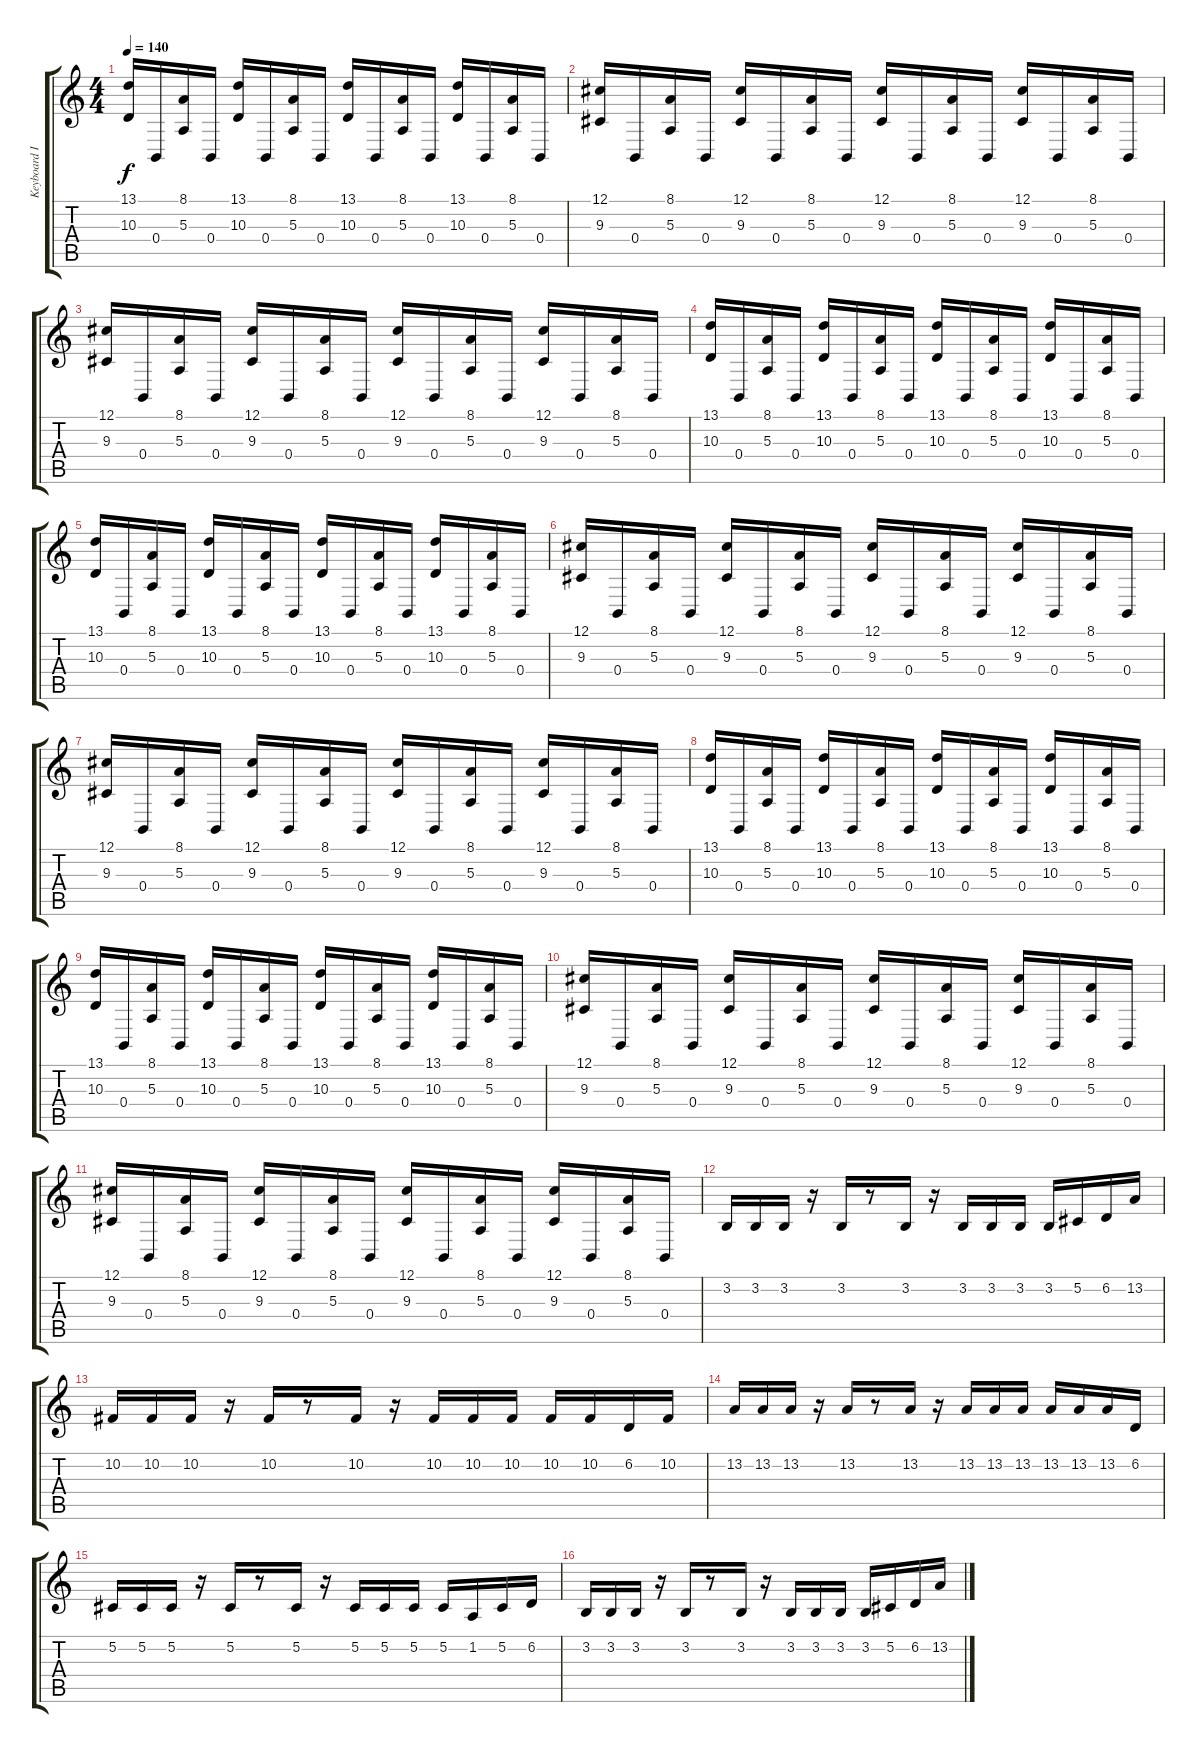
\track ("Keyboard IV" "Keyboard I") {instrument lead2sawtooth}
\staff {score tabs}
\tuning (Db4 Ab3 E3 B2 Gb2 B1) {hide}
\ts (4 4)
\tempo 140
\clef g2
\ks c
(13.1 10.3).16{dy f} 0.4.16 (8.1 5.3).16 0.4.16 (13.1 10.3).16 0.4.16 (8.1 5.3).16 0.4.16 (13.1 10.3).16 0.4.16 (8.1 5.3).16 0.4.16 (13.1 10.3).16 0.4.16 (8.1 5.3).16 0.4.16 |
(12.1 9.3).16 0.4.16 (8.1 5.3).16 0.4.16 (12.1 9.3).16 0.4.16 (8.1 5.3).16 0.4.16 (12.1 9.3).16 0.4.16 (8.1 5.3).16 0.4.16 (12.1 9.3).16 0.4.16 (8.1 5.3).16 0.4.16 |
(12.1 9.3).16 0.4.16 (8.1 5.3).16 0.4.16 (12.1 9.3).16 0.4.16 (8.1 5.3).16 0.4.16 (12.1 9.3).16 0.4.16 (8.1 5.3).16 0.4.16 (12.1 9.3).16 0.4.16 (8.1 5.3).16 0.4.16 |
(13.1 10.3).16 0.4.16 (8.1 5.3).16 0.4.16 (13.1 10.3).16 0.4.16 (8.1 5.3).16 0.4.16 (13.1 10.3).16 0.4.16 (8.1 5.3).16 0.4.16 (13.1 10.3).16 0.4.16 (8.1 5.3).16 0.4.16 |
(13.1 10.3).16 0.4.16 (8.1 5.3).16 0.4.16 (13.1 10.3).16 0.4.16 (8.1 5.3).16 0.4.16 (13.1 10.3).16 0.4.16 (8.1 5.3).16 0.4.16 (13.1 10.3).16 0.4.16 (8.1 5.3).16 0.4.16 |
(12.1 9.3).16 0.4.16 (8.1 5.3).16 0.4.16 (12.1 9.3).16 0.4.16 (8.1 5.3).16 0.4.16 (12.1 9.3).16 0.4.16 (8.1 5.3).16 0.4.16 (12.1 9.3).16 0.4.16 (8.1 5.3).16 0.4.16 |
(12.1 9.3).16 0.4.16 (8.1 5.3).16 0.4.16 (12.1 9.3).16 0.4.16 (8.1 5.3).16 0.4.16 (12.1 9.3).16 0.4.16 (8.1 5.3).16 0.4.16 (12.1 9.3).16 0.4.16 (8.1 5.3).16 0.4.16 |
(13.1 10.3).16 0.4.16 (8.1 5.3).16 0.4.16 (13.1 10.3).16 0.4.16 (8.1 5.3).16 0.4.16 (13.1 10.3).16 0.4.16 (8.1 5.3).16 0.4.16 (13.1 10.3).16 0.4.16 (8.1 5.3).16 0.4.16 |
(13.1 10.3).16 0.4.16 (8.1 5.3).16 0.4.16 (13.1 10.3).16 0.4.16 (8.1 5.3).16 0.4.16 (13.1 10.3).16 0.4.16 (8.1 5.3).16 0.4.16 (13.1 10.3).16 0.4.16 (8.1 5.3).16 0.4.16 |
(12.1 9.3).16 0.4.16 (8.1 5.3).16 0.4.16 (12.1 9.3).16 0.4.16 (8.1 5.3).16 0.4.16 (12.1 9.3).16 0.4.16 (8.1 5.3).16 0.4.16 (12.1 9.3).16 0.4.16 (8.1 5.3).16 0.4.16 |
(12.1 9.3).16 0.4.16 (8.1 5.3).16 0.4.16 (12.1 9.3).16 0.4.16 (8.1 5.3).16 0.4.16 (12.1 9.3).16 0.4.16 (8.1 5.3).16 0.4.16 (12.1 9.3).16 0.4.16 (8.1 5.3).16 0.4.16 |
3.2.16 3.2.16 3.2.16 r.16 3.2.16 r.8 3.2.16 r.16 3.2.16 3.2.16 3.2.16 3.2.16 5.2.16 6.2.16 13.2.16 |
10.2.16 10.2.16 10.2.16 r.16 10.2.16 r.8 10.2.16 r.16 10.2.16 10.2.16 10.2.16 10.2.16 10.2.16 6.2.16 10.2.16 |
13.2.16 13.2.16 13.2.16 r.16 13.2.16 r.8 13.2.16 r.16 13.2.16 13.2.16 13.2.16 13.2.16 13.2.16 13.2.16 6.2.16 |
5.2.16 5.2.16 5.2.16 r.16 5.2.16 r.8 5.2.16 r.16 5.2.16 5.2.16 5.2.16 5.2.16 1.2.16 5.2.16 6.2.16 |
3.2.16 3.2.16 3.2.16 r.16 3.2.16 r.8 3.2.16 r.16 3.2.16 3.2.16 3.2.16 3.2.16 5.2.16 6.2.16 13.2.16
